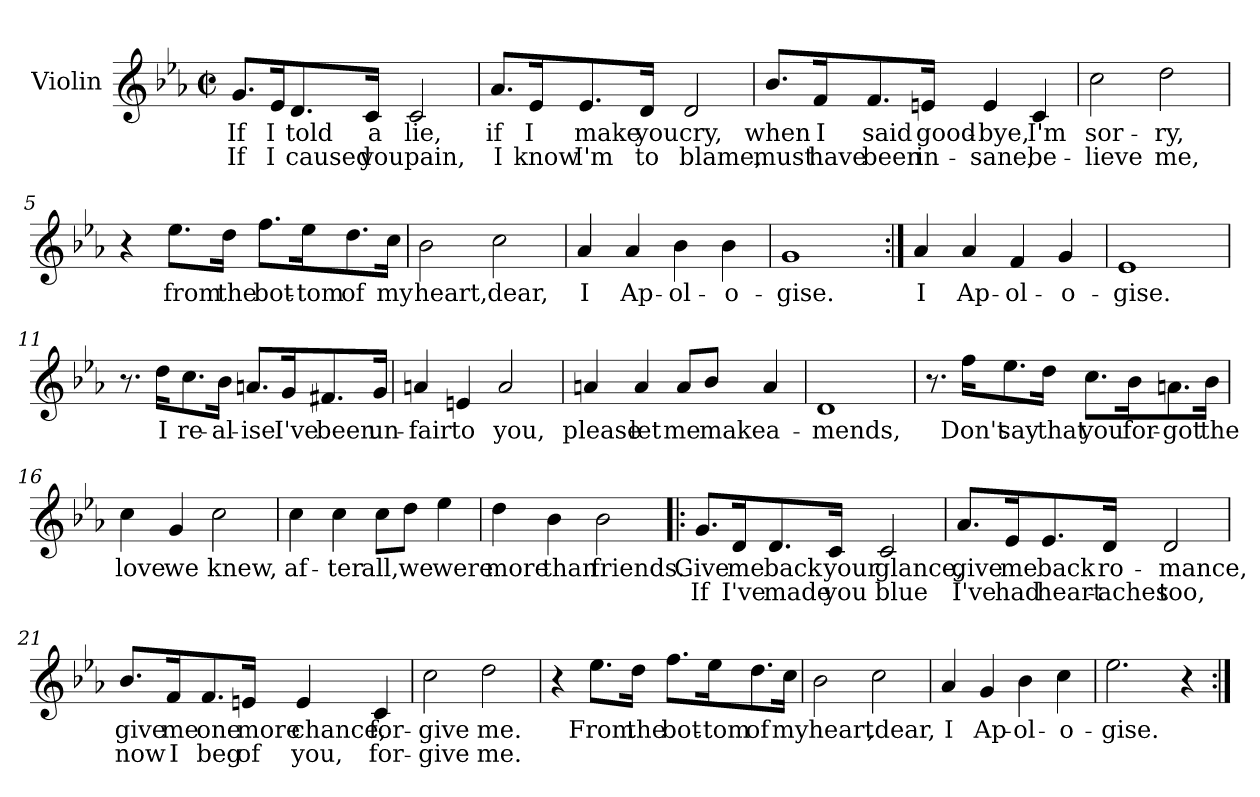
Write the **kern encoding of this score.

**kern	**text	**text
*part1	*part1	*part1
*staff1	*staff1	*staff1
*I"Violin	*	*
*I'Vln	*	*
*clefG2	*	*
*k[b-e-a-]	*	*
*E-:	*	*
*M2/2	*	*
*met(c|)	*	*
=1	=1	=1
8.g/L	If	If
16e-/K	I	I
8.d/	told	caused
16c/Jk	a	you
2c/	lie,	pain,
=2	=2	=2
8.a-/L	if	I
16e-/K	I	know
8.e-/	make	I'm
16d/Jk	you	to
2d/	cry,	blame,
=3	=3	=3
8.b-/L	when	must
16f/K	I	have
8.f/	said	been
16en/Jk	good-	in-
4e/	-bye,	-sane,
4c/	I'm	be-
=4	=4	=4
2cc\	sor-	-lieve
2dd\	-ry,	me,
!!LO:LB:g=z
=5	=5	=5
4r	.	.
8.ee-\L	from	.
16dd\Jk	the	.
8.ff\L	bot-	.
16ee-\K	-tom	.
8.dd\	of	.
16cc\Jk	my	.
=6	=6	=6
2b-\	heart,	.
2cc\	dear,	.
=7	=7	=7
4a-/	I	.
4a-/	Ap-	.
4b-\	-ol-	.
4b-\	-o-	.
=8	=8	=8
1g	-gise.	.
!!LO:LB:g=z
=9:|!	=9:|!	=9:|!
4a-/	I	.
4a-/	Ap-	.
4f/	-ol-	.
4g/	-o-	.
=10	=10	=10
1e-	-gise.	.
=11	=11	=11
8.r	.	.
16dd\KL	I	.
8.cc\	re-	.
16b-\Jk	-al-	.
8.an/L	-ise	.
16g/K	I've	.
8.f#X/	been	.
16g/Jk	un-	.
=12	=12	=12
4an/	-fair	.
4en/	to	.
2a/	you,	.
!!LO:LB:g=z
=13	=13	=13
4an/	please	.
4a/	let	.
8a/L	me	.
8b-/J	make	.
4a/	a-	.
=14	=14	=14
1d	-mends,	.
=15	=15	=15
8.r	.	.
16ff\KL	Don't	.
8.ee-\	say	.
16dd\Jk	that	.
8.cc\L	you	.
16b-\K	for-	.
8.an\	-got	.
16b-\Jk	the	.
=16	=16	=16
4cc\	love	.
4g/	we	.
2cc\	knew,	.
!!LO:LB:g=z
=17	=17	=17
4cc\	af-	.
4cc\	-ter	.
8cc\L	all,	.
8dd\J	we	.
4ee-\	were	.
=18	=18	=18
4dd\	more	.
4b-\	than	.
2b-\	friends.	.
=19!|:	=19!|:	=19!|:
8.g/L	Give	If
16d/K	me	I've
8.d/	back	made
16c/Jk	your	you
2c/	glance,	blue
=20	=20	=20
8.a-/L	give	I've
16e-/K	me	had
8.e-/	back	heart-
16d/Jk	ro-	-aches
2d/	-mance,	too,
!!LO:LB:g=z
=21	=21	=21
8.b-/L	give	now
16f/K	me	I
8.f/	one	beg
16en/Jk	more	of
4e/	chance,	you,
4c/	for-	for-
=22	=22	=22
2cc\	-give	-give
2dd\	me.	me.
=23	=23	=23
4r	.	.
8.ee-\L	From	.
16dd\Jk	the	.
8.ff\L	bot-	.
16ee-\K	-tom	.
8.dd\	of	.
16cc\Jk	my	.
=24	=24	=24
2b-\	heart	.
2cc\	,dear,	.
=25	=25	=25
4a-/	I	.
4g/	Ap-	.
4b-\	-ol-	.
4cc\	-o-	.
=26	=26	=26
2.ee-\	-gise.	.
4r	.	.
=:|!	=:|!	=:|!
*-	*-	*-
